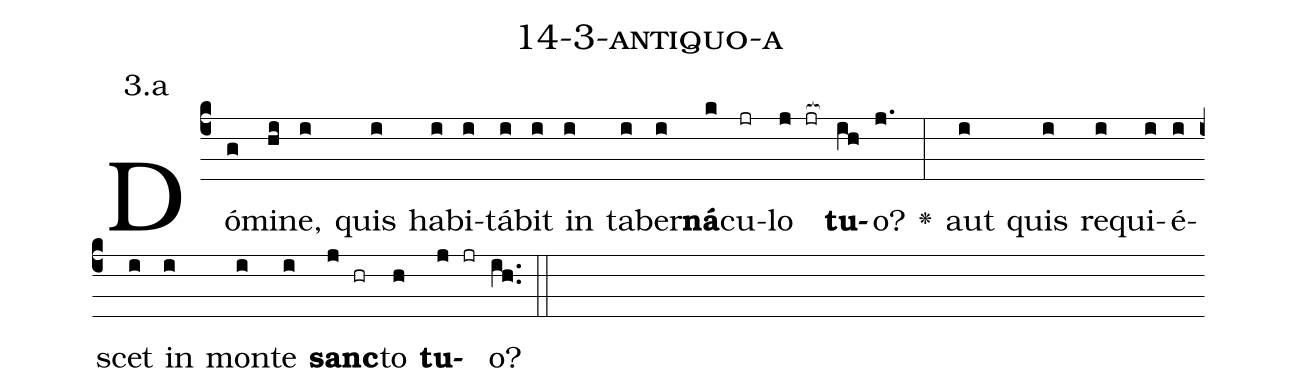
name: 14-3-antiquo-a;
annotation: 3.a;
%%
(c4)Dó(g)mi(hi)ne,(i) quis(i) ha(i)bi(i)tá(i)bit(i) in(i) ta(i)ber(i)<b>ná</b>(k)cu(jr)lo(j jr[ocb:1{]) <b>tu</b>(ih[ocb:0}])o?(j.) <v>\greheightstar</v>(:) aut(i) quis(i) re(i)qui(i)é(i)scet(i) in(i) mon(i)te(i) <b>sanc</b>(j hr)to(h) <b>tu</b>(j jr)o?(ih..) (::)


%E(i) u(i) o(j) u(h) a(j) e.(ih..) (::)
